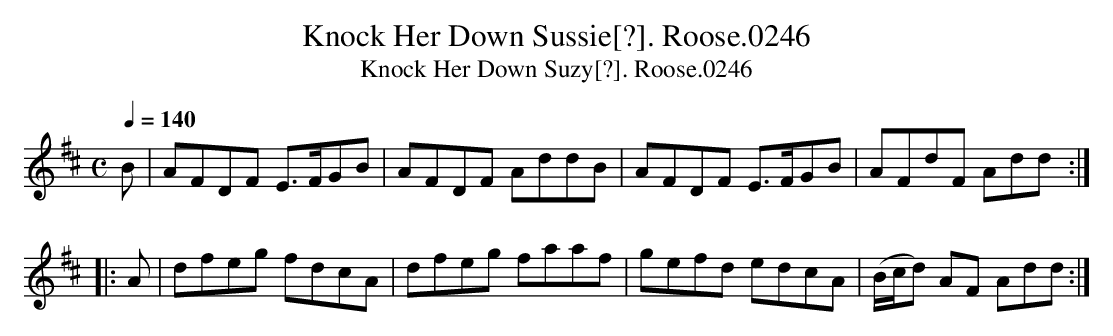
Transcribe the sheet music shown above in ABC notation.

X:1
T:Knock Her Down Sussie[?]. Roose.0246
T:Knock Her Down Suzy[?]. Roose.0246
M:C
L:1/8
Q:1/4=140
K:D
B|AFDF E>FGB|AFDF AddB|AFDF E>FGB|AFdF Add:|
|:A|dfeg fdcA|dfeg faaf|gefd edcA|(B/c/d) AF Add:|
